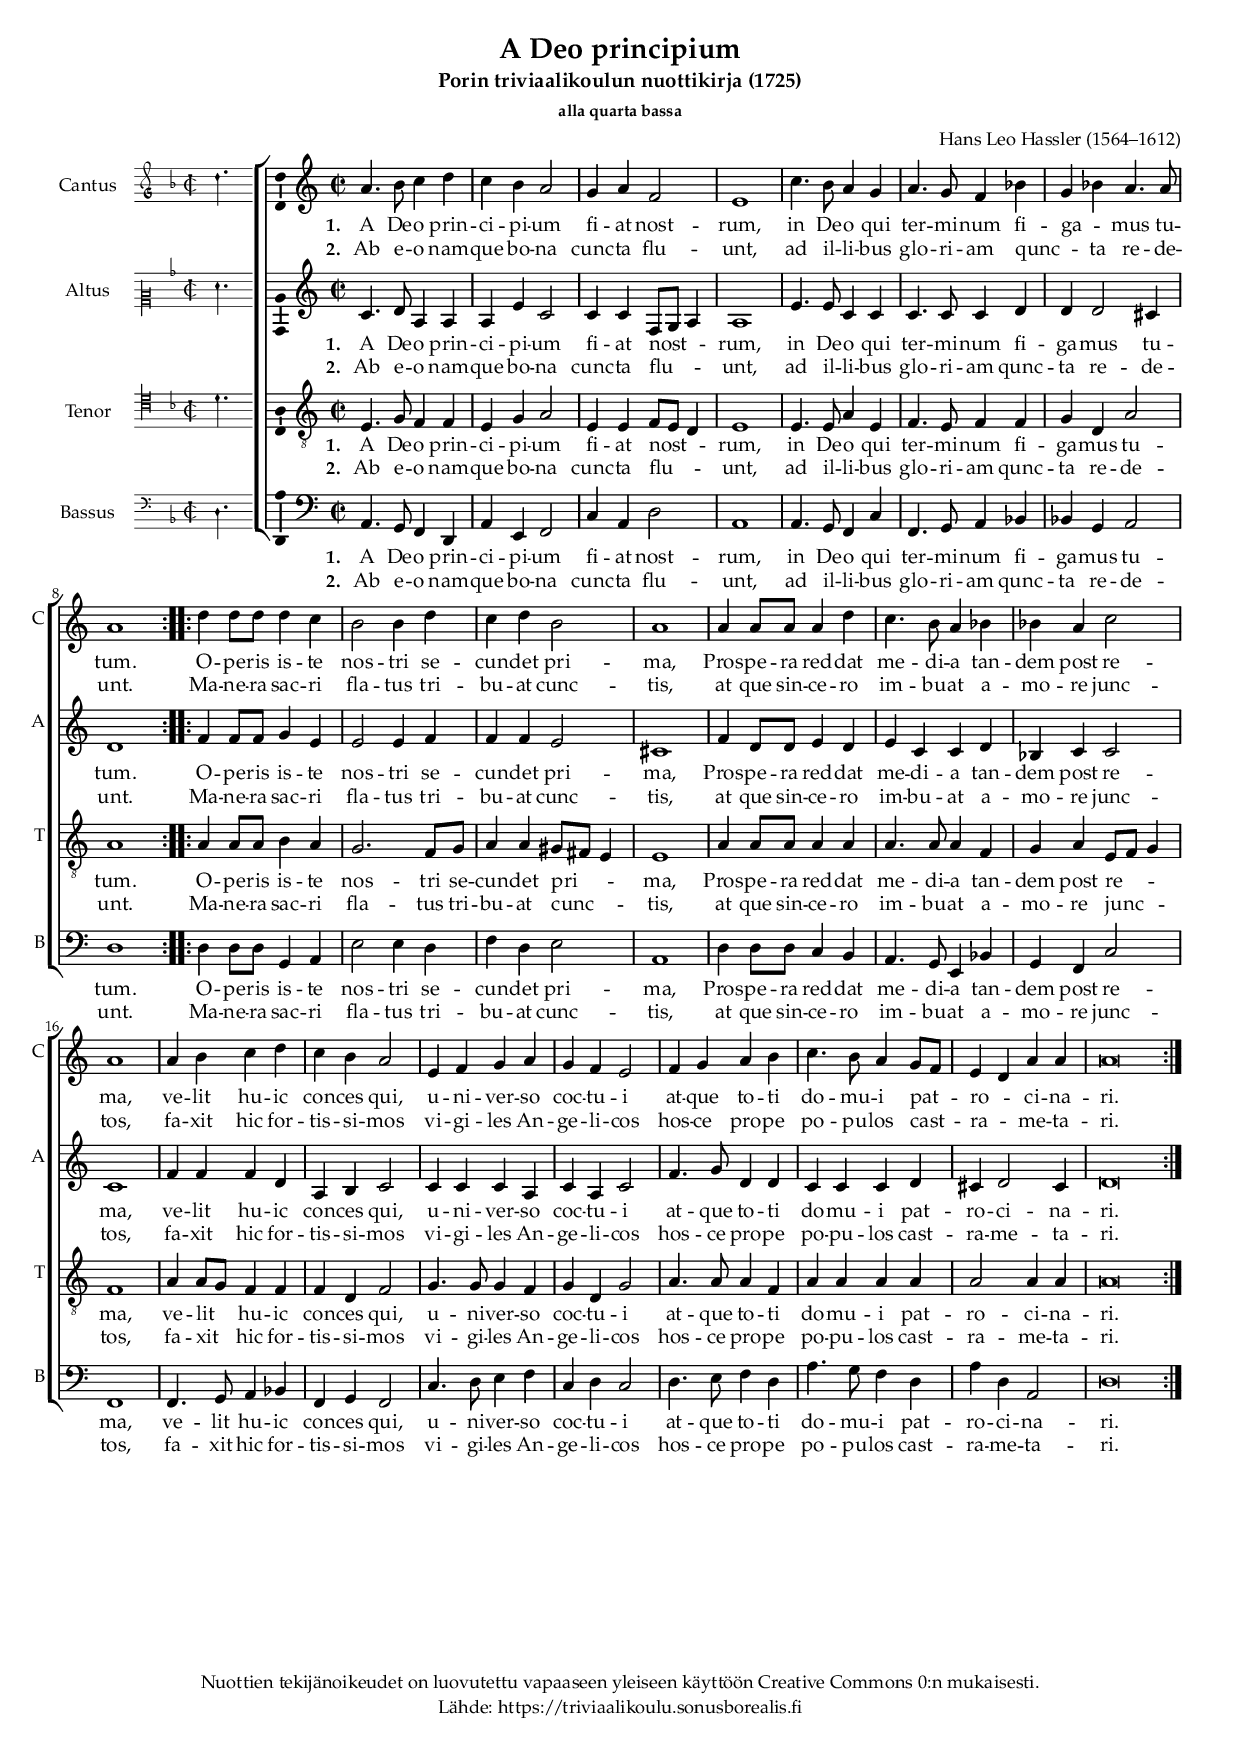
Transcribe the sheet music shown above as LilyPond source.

\version "2.20.0"
\include "suomi.ly"

#(set-global-staff-size 16)

global = {
%  \numericTimeSignature
  \time 2/2
%	\set Timing.measureLength = #(ly:make-moment 4/2)
%  \autoBeamOff
  \key a \minor
  \set Staff.midiInstrument = #"voice oohs"
}


SopranoMusic = \relative c'' {
	\set Staff.instrumentName = #"Cantus"
	\set Staff.shortInstrumentName = "C"

	\incipit { \clef "mensural-g" \key d \minor \time 2/2 d''4. }

	\repeat volta 2 {
		a4. h8 c4 d | c h a2 | g4 a f2 | e1 |
		c'4. h8 a4 g | a4. g8 f4 b | g b a4. a8 | a1 |
	}
	\repeat volta 2 {
		d4 d8 d d4 c | h2 h4 d | c d h2 | a1 |
		a4 a8 a a4 d | c4. h8 a4 b |
% p2
		b a c2 | a1 |
		a4 h c d | c h a2 | e4 f g a | g f e2 |
		f4 g a h | c4. h8 a4 g8 f | e4 d a' a |
		\time 4/2
		\once \override Staff.TimeSignature.break-visibility = ##(#t #f #t)
		a\breve
	}
}

stanzaOneLyrics = \lyricmode {
	\set stanza = #"1. "
	A De -- o prin -- ci -- pi -- um fi -- at nost -- rum,
	in De -- o qui ter -- mi -- num fi -- ga -- _ mus tu -- tum.
	O -- pe -- ris is -- te nos -- tri se -- cun -- det pri -- ma,
	Pros -- pe -- ra red -- dat me -- di -- a tan -- dem post re -- ma,
	ve -- lit hu -- ic con -- ces qui, u -- ni -- ver -- so coc -- tu -- i
	at -- que to -- ti do -- mu -- i pat -- _ ro -- _ ci -- na -- ri.
}

stanzaTwoLyrics = \lyricmode {
	\set stanza = #"2. "
	Ab e -- o nam -- que bo -- na cunc -- ta flu -- unt,
	ad il -- li -- bus glo -- ri -- am qunc -- _ ta re -- de -- unt.
	Ma -- ne -- ra sac -- ri fla -- tus tri -- bu -- at cunc -- tis,
	at que sin -- ce -- ro im -- bu -- at a -- mo -- re junc -- tos,
	fa -- xit hic for -- tis -- si -- mos vi -- gi -- les An -- ge -- li -- cos
	hos -- ce pro -- pe po -- pu -- los cast -- _ ra -- _ me -- ta -- ri.
}

AltoMusic = \relative c' {
	\set Staff.instrumentName = #"Altus"
	\set Staff.shortInstrumentName = "A"

	\incipit { 
		\clef "mensural-c2"
		\override Staff.KeySignature.flat-positions = #'((0 . 5))
		\key d 
		\minor 
		\time 2/2 
		f'4.
	}

	\repeat volta 2 {
		c4. d8 a4 a | a e' c2 | c4 c f,8 g a4 | a1 |
		e'4. e8 c4 c | c4. c8 c4 d | d d2 cis4 | d1 |
	}
	\repeat volta 2 {
		f4 f8 f g4 e | e2 e4 f | f f e2 | cis1 |
		f4 d8 d e4 d | e c c d | 
% p2
		b c c2 | c1 | 
		f4 f f d | a h c2 | c4 c c a | c a c2 |
		f4. g8 d4 d | c c c d | cis d2 cis4 |
		\time 4/2
		\once \override Staff.TimeSignature.break-visibility = ##(#t #f #t)
		d\breve
	}
}

stanzaOneLyricsAlto = \lyricmode {
	\set stanza = #"1. "
	A De -- o prin -- ci -- pi -- um fi -- at nost -- _ _ rum,
	in De -- o qui ter -- mi -- num fi -- ga -- mus tu -- tum.
	O -- pe -- ris is -- te nos -- tri se -- cun -- det pri -- ma,
	Pros -- pe -- ra red -- dat me -- di -- a tan -- dem post re -- ma,
	ve -- lit hu -- ic con -- ces qui, u -- ni -- ver -- so coc -- tu -- i
	at -- que to -- ti do -- mu -- i pat -- ro -- ci -- na -- ri.
}

stanzaTwoLyricsAlto = \lyricmode {
	\set stanza = #"2. "
	Ab e -- o nam -- que bo -- na cunc -- ta flu -- _ _ unt,
	ad il -- li -- bus glo -- ri -- am qunc -- ta re -- de -- unt.
	Ma -- ne -- ra sac -- ri fla -- tus tri -- bu -- at cunc -- tis,
	at que sin -- ce -- ro im -- bu -- at a -- mo -- re junc -- tos,
	fa -- xit hic for -- tis -- si -- mos vi -- gi -- les An -- ge -- li -- cos
	hos -- ce pro -- pe po -- pu -- los cast -- ra -- me -- ta -- ri.
}


TenoreMusic = \relative c {
	\set Staff.instrumentName = #"Tenor"
	\set Staff.shortInstrumentName = "T"

	\incipit { \clef "mensural-c4" \key d \minor \time 2/2 d'4. }

	\clef "treble_8"
	\repeat volta 2 {
		e4. g8 f4 f | e g a2 | e4 e f8 e d4 | e1 |
		e4. e8 a4 e | f4. e8 f4 f | g d a'2 | a1 |
	}
	\repeat volta 2 {
		a4 a8 a h4 a | g2. f8 g | a4 a gis8 fis e4 | e1 |
		a4 a8 a a4 a | a4. a8 a4 f |
% p2
		g4 a e8 f g4 | f1 |
		a4 a8 g f4 f | f d f2 | g4. g8 g4 f | g d g2 |
		a4. a8 a4 f | a a a a | a2 a4 a |
		\time 4/2
		\once \override Staff.TimeSignature.break-visibility = ##(#t #f #t)
		a\breve
	}
}

stanzaOneLyricsTenore = \lyricmode {
	\set stanza = #"1. "
	A De -- o prin -- ci -- pi -- um fi -- at nost -- _ _ rum,
	in De -- o qui ter -- mi -- num fi -- ga -- mus tu -- tum.
	O -- pe -- ris is -- te nos -- tri se -- cun -- det pri -- _ _ ma,
	Pros -- pe -- ra red -- dat me -- di -- a tan -- dem post re -- _ _ ma,
	ve -- lit _ hu -- ic con -- ces qui, u -- ni -- ver -- so coc -- tu -- i
	at -- que to -- ti do -- mu -- i pat -- ro -- ci -- na -- ri.
}

stanzaTwoLyricsTenore = \lyricmode {
	\set stanza = #"2. "
	Ab e -- o nam -- que bo -- na cunc -- ta flu -- _ _ unt,
	ad il -- li -- bus glo -- ri -- am qunc -- ta re -- de -- unt.
	Ma -- ne -- ra sac -- ri fla -- tus tri -- bu -- at cunc -- _ _ tis,
	at que sin -- ce -- ro im -- bu -- at a -- mo -- re junc -- _ _ tos,
	fa -- xit _ hic for -- tis -- si -- mos vi -- gi -- les An -- ge -- li -- cos
	hos -- ce pro -- pe po -- pu -- los cast -- ra -- me -- ta -- ri.
}

BassMusic = \relative c {
	\set Staff.instrumentName = #"Bassus"
	\set Staff.shortInstrumentName = "B"

	\incipit { \clef "mensural-f" \key d \minor \time 2/2 d4. }

	\clef bass
	\repeat volta 2 {
		a4. g8 f4 d | a' e f2 | c'4 a d2 | a1 |
		a4. g8 f4 c' | f,4. g8 a4 b | b g a2 | d1 |
	}
	\repeat volta 2 {
		d4 d8 d g,4 a | e'2 e4 d f d e2 | a,1 |
		d4 d8 d c4 h | a4. g8 e4 b' |
% p2
		g f c'2 | f,1 |
		f4. g8 a4 b | f g f2 | c'4. d8 e4 f | c d c2 |
		d4. e8 f4 d | a'4. g8 f4 d | a' d, a2 |
		\time 4/2
		\once \override Staff.TimeSignature.break-visibility = ##(#t #f #t)
		d\breve
	}
}

stanzaOneLyricsBass = \lyricmode {
	\set stanza = #"1. "
	A De -- o prin -- ci -- pi -- um fi -- at nost -- rum,
	in De -- o qui ter -- mi -- num fi -- ga -- mus tu -- tum.
	O -- pe -- ris is -- te nos -- tri se -- cun -- det pri -- ma,
	Pros -- pe -- ra red -- dat me -- di -- a tan -- dem post re -- ma,
	ve -- lit hu -- ic con -- ces qui, u -- ni -- ver -- so coc -- tu -- i
	at -- que to -- ti do -- mu -- i pat -- ro -- ci -- na -- ri.
}

stanzaTwoLyricsBass = \lyricmode {
	\set stanza = #"2. "
	Ab e -- o nam -- que bo -- na cunc -- ta flu -- unt,
	ad il -- li -- bus glo -- ri -- am qunc -- ta re -- de -- unt.
	Ma -- ne -- ra sac -- ri fla -- tus tri -- bu -- at cunc -- tis,
	at que sin -- ce -- ro im -- bu -- at a -- mo -- re junc -- tos,
	fa -- xit hic for -- tis -- si -- mos vi -- gi -- les An -- ge -- li -- cos
	hos -- ce pro -- pe po -- pu -- los cast -- ra -- me -- ta -- ri.
}


\include "a-deo-principium.header.ily"


\score {
  \new ChoirStaff <<
    \new Staff <<
      \new Voice = "Soprano" {
		    \global
        \SopranoMusic
      }
     \new Lyrics \lyricsto "Soprano" {
       \stanzaOneLyrics
     }
     \new Lyrics \lyricsto "Soprano" {
       \stanzaTwoLyrics
     }
    >>
    \new Staff <<
      \new Voice = "Alto" {
        \global
        \AltoMusic
      }
     \new Lyrics \lyricsto "Alto" {
       \stanzaOneLyricsAlto
     }
     \new Lyrics \lyricsto "Alto" {
       \stanzaTwoLyricsAlto
     }
    >>
    \new Staff <<
      \new Voice = "Tenore" {
        \global
        \TenoreMusic
      }
      \new Lyrics \lyricsto "Tenore" {
       \stanzaOneLyricsTenore
      }
      \new Lyrics \lyricsto "Tenore" {
       \stanzaTwoLyricsTenore
      }
    >>
    \new Staff <<
      \new Voice = "Bass" {
        \global
        \BassMusic
      }
      \new Lyrics \lyricsto "Bass" {
       \stanzaOneLyricsBass
      }
      \new Lyrics \lyricsto "Bass" {
       \stanzaTwoLyricsBass
      }
    >>
  >>
  \midi {
    \tempo 4 = 120
  }
  \layout {
    \context {
      \Voice
      \consists "Ambitus_engraver"
    }
    indent = 3.5\cm
    incipit-width = 2\cm
    \context {
     \Staff \RemoveEmptyStaves
   }
    \context {
     \Score
     \override VerticalAxisGroup.remove-first = ##t
    }
  }
}
